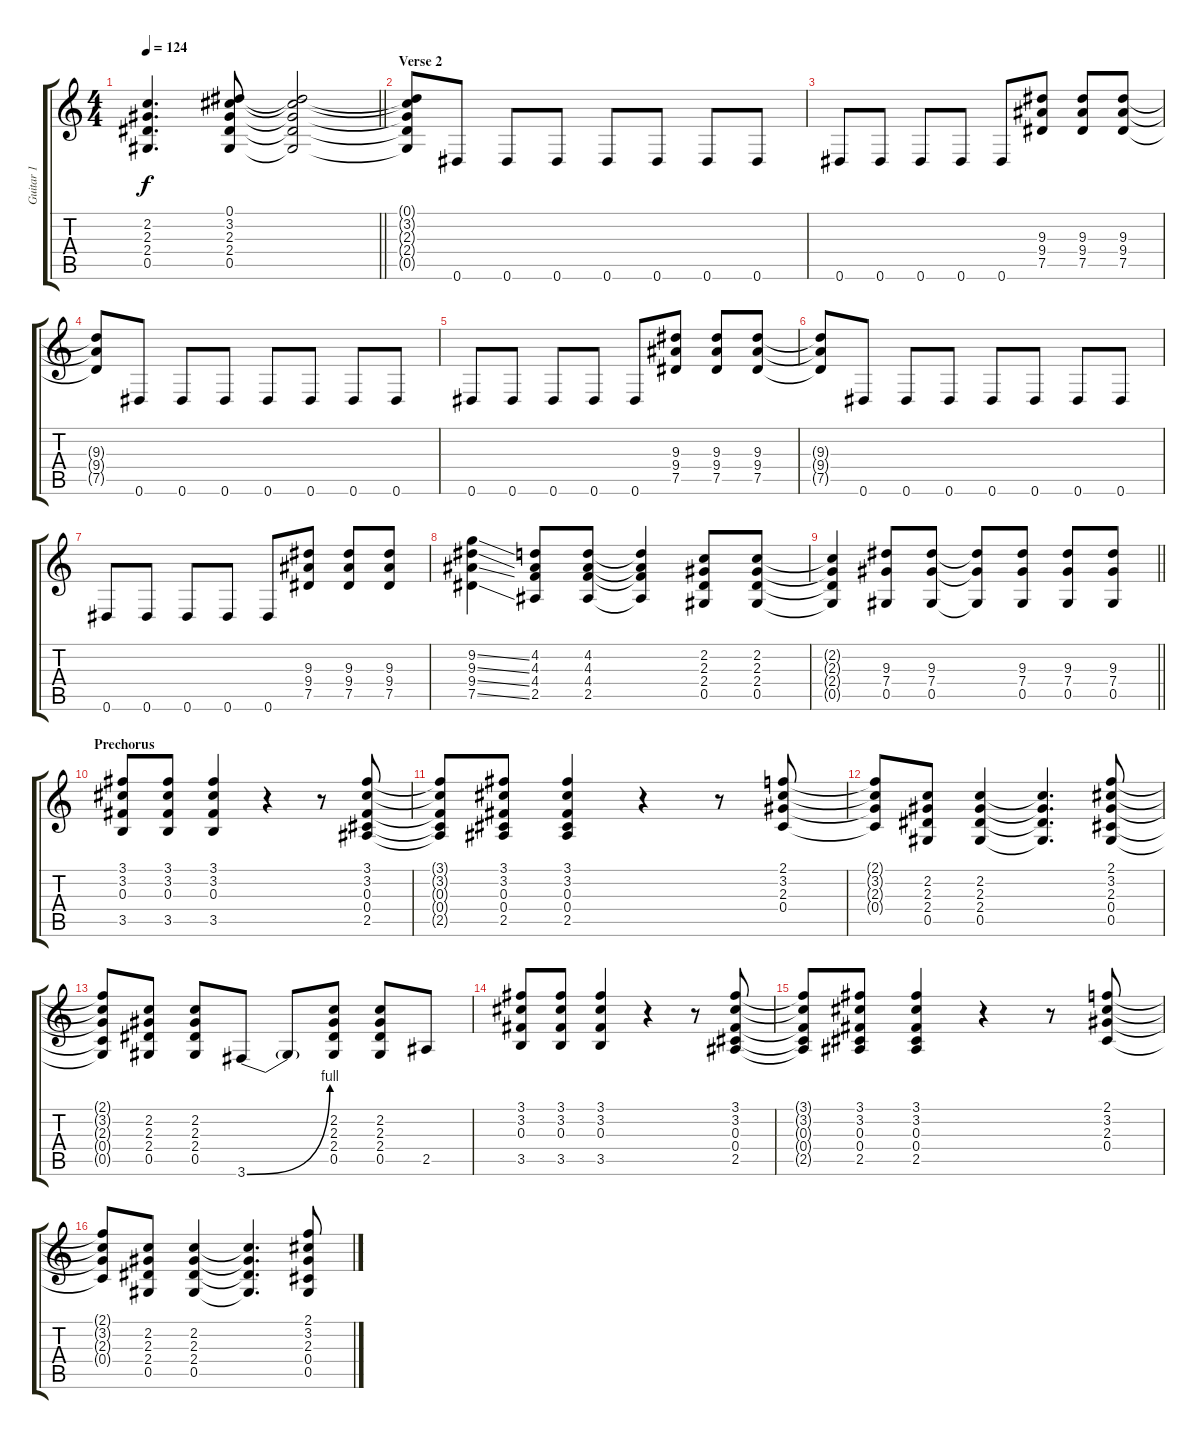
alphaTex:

\track ("Guitar 1" "Guitar 1") {instrument distortionguitar}
\staff {score tabs}
\tuning (Eb4 Bb3 Gb3 Db3 Ab2 Eb2) {hide}
\ts (4 4)
\tempo 124
\clef g2
\barLineRight lightlight
\ks c
(2.2 2.3 2.4 0.5).4{d dy f} (0.1 3.2 2.3 2.4 0.5).8 (0.1{t} 3.2{t} 2.3{t} 2.4{t} 0.5{t}).2 |
\section ("" "Verse 2")
(0.1{t} 3.2{t} 2.3{t} 2.4{t} 0.5{t}).8 0.6.8 0.6.8 0.6.8 0.6.8 0.6.8 0.6.8 0.6.8 |
0.6.8 0.6.8 0.6.8 0.6.8 0.6.8 (9.3 9.4 7.5).8 (9.3 9.4 7.5).8 (9.3 9.4 7.5).8 |
(9.3{t} 9.4{t} 7.5{t}).8 0.6.8 0.6.8 0.6.8 0.6.8 0.6.8 0.6.8 0.6.8 |
0.6.8 0.6.8 0.6.8 0.6.8 0.6.8 (9.3 9.4 7.5).8 (9.3 9.4 7.5).8 (9.3 9.4 7.5).8 |
(9.3{t} 9.4{t} 7.5{t}).8 0.6.8 0.6.8 0.6.8 0.6.8 0.6.8 0.6.8 0.6.8 |
0.6.8 0.6.8 0.6.8 0.6.8 0.6.8 (9.3 9.4 7.5).8 (9.3 9.4 7.5).8 (9.3 9.4 7.5).8 |
(9.2{ss} 9.3{ss} 9.4{ss} 7.5{ss}).4 (4.2 4.3 4.4 2.5).8 (4.2 4.3 4.4 2.5).8 (4.2{t} 4.3{t} 4.4{t} 2.5{t}).4 (2.2 2.3 2.4 0.5).8 (2.2 2.3 2.4 0.5).8 |
\barLineRight lightlight
(2.2{t} 2.3{t} 2.4{t} 0.5{t}).4 (9.3 7.4 0.5).8 (9.3 7.4 0.5).8 (9.3{t} 7.4{t} 0.5{t}).8 (9.3 7.4 0.5).8 (9.3 7.4 0.5).8 (9.3 7.4 0.5).8 |
\section ("" "Prechorus")
(3.1 3.2 0.3 3.5).8 (3.1 3.2 0.3 3.5).8 (3.1 3.2 0.3 3.5).4 r.4 r.8 (3.1 3.2 0.3 0.4 2.5).8 |
(3.1{t} 3.2{t} 0.3{t} 0.4{t} 2.5{t}).8 (3.1 3.2 0.3 0.4 2.5).8 (3.1 3.2 0.3 0.4 2.5).4 r.4 r.8 (2.1 3.2 2.3 0.4).8 |
(2.1{t} 3.2{t} 2.3{t} 0.4{t}).8 (2.2 2.3 2.4 0.5).8 (2.2 2.3 2.4 0.5).4 (2.2{t} 2.3{t} 2.4{t} 0.5{t}).4{d} (2.1 3.2 2.3 0.4 0.5).8 |
(2.1{t} 3.2{t} 2.3{t} 0.4{t} 0.5{t}).8 (2.2 2.3 2.4 0.5).8 (2.2 2.3 2.4 0.5).8 3.6{be (bend 0 0 60 4)}.8 3.6{t}.8 (2.2 2.3 2.4 0.5).8 (2.2 2.3 2.4 0.5).8 2.5.8 |
(3.1 3.2 0.3 3.5).8 (3.1 3.2 0.3 3.5).8 (3.1 3.2 0.3 3.5).4 r.4 r.8 (3.1 3.2 0.3 0.4 2.5).8 |
(3.1{t} 3.2{t} 0.3{t} 0.4{t} 2.5{t}).8 (3.1 3.2 0.3 0.4 2.5).8 (3.1 3.2 0.3 0.4 2.5).4 r.4 r.8 (2.1 3.2 2.3 0.4).8 |
(2.1{t} 3.2{t} 2.3{t} 0.4{t}).8 (2.2 2.3 2.4 0.5).8 (2.2 2.3 2.4 0.5).4 (2.2{t} 2.3{t} 2.4{t} 0.5{t}).4{d} (2.1 3.2 2.3 0.4 0.5).8
